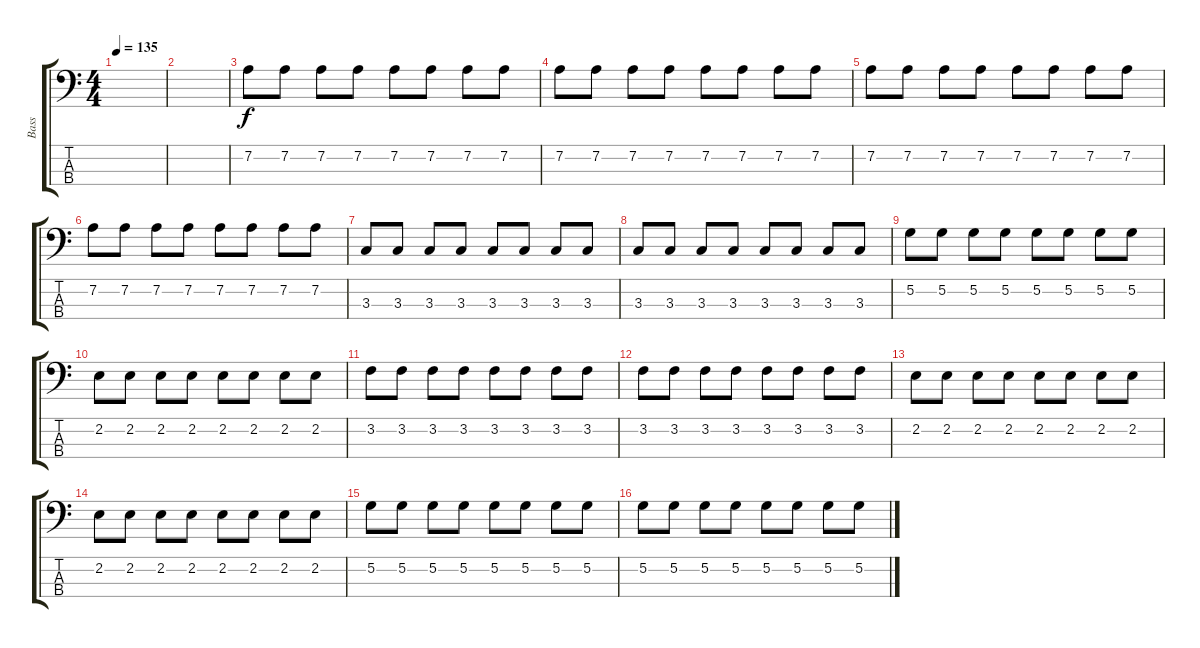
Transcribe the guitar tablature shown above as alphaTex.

\track ("Bass" "Bass") {instrument electricbasspick}
\staff {score tabs}
\tuning (G2 D2 A1 E1) {hide}
\ts (4 4)
\tempo 135
\clef f4
\ks c
|
|
7.2.8 7.2.8 7.2.8 7.2.8 7.2.8 7.2.8 7.2.8 7.2.8 |
7.2.8 7.2.8 7.2.8 7.2.8 7.2.8 7.2.8 7.2.8 7.2.8 |
7.2.8 7.2.8 7.2.8 7.2.8 7.2.8 7.2.8 7.2.8 7.2.8 |
7.2.8 7.2.8 7.2.8 7.2.8 7.2.8 7.2.8 7.2.8 7.2.8 |
3.3.8 3.3.8 3.3.8 3.3.8 3.3.8 3.3.8 3.3.8 3.3.8 |
3.3.8 3.3.8 3.3.8 3.3.8 3.3.8 3.3.8 3.3.8 3.3.8 |
5.2.8 5.2.8 5.2.8 5.2.8 5.2.8 5.2.8 5.2.8 5.2.8 |
2.2.8 2.2.8 2.2.8 2.2.8 2.2.8 2.2.8 2.2.8 2.2.8 |
3.2.8 3.2.8 3.2.8 3.2.8 3.2.8 3.2.8 3.2.8 3.2.8 |
3.2.8 3.2.8 3.2.8 3.2.8 3.2.8 3.2.8 3.2.8 3.2.8 |
2.2.8 2.2.8 2.2.8 2.2.8 2.2.8 2.2.8 2.2.8 2.2.8 |
2.2.8 2.2.8 2.2.8 2.2.8 2.2.8 2.2.8 2.2.8 2.2.8 |
5.2.8 5.2.8 5.2.8 5.2.8 5.2.8 5.2.8 5.2.8 5.2.8 |
5.2.8 5.2.8 5.2.8 5.2.8 5.2.8 5.2.8 5.2.8 5.2.8
